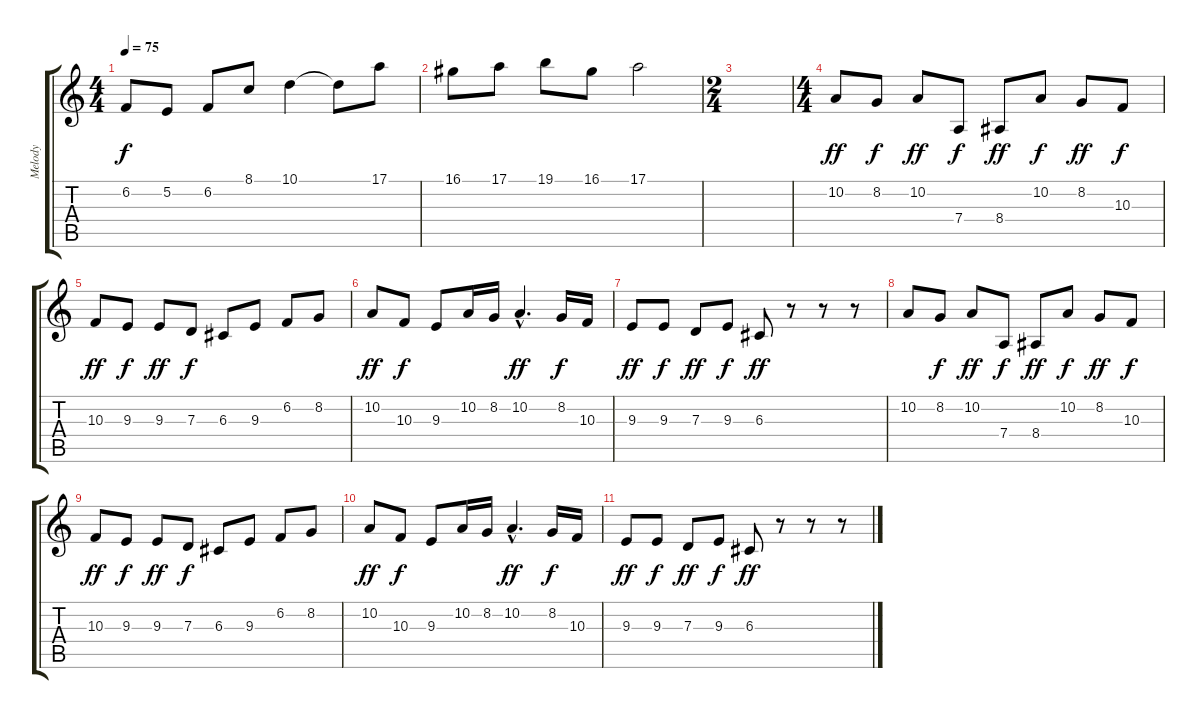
\track ("Melody" "Melody") {instrument acousticgrandpiano}
\staff {score tabs}
\tuning (E4 B3 G3 D3 A2 E2) {hide}
\ts (4 4)
\tempo 75
\clef g2
\ks c
6.2.8{dy f} 5.2.8 6.2.8 8.1.8 10.1.4 10.1{t}.8 17.1.8 |
16.1.8 17.1.8 19.1.8 16.1.8 17.1.2 |
\ts (2 4)
|
\ts (4 4)
10.2.8{dy ff} 8.2.8{dy f} 10.2.8{dy ff} 7.4.8{dy f} 8.4.8{dy ff} 10.2.8{dy f} 8.2.8{dy ff} 10.3.8{dy f} |
10.3.8{dy ff} 9.3.8{dy f} 9.3.8{dy ff} 7.3.8{dy f} 6.3.8 9.3.8 6.2.8 8.2.8 |
10.2.8{dy ff} 10.3.8{dy f} 9.3.8 10.2.16 8.2.16 10.2{hac}.4{d dy ff} 8.2.16{dy f} 10.3.16 |
9.3.8{dy ff} 9.3.8{dy f} 7.3.8{dy ff} 9.3.8{dy f} 6.3.8{dy ff} r.8 r.8 r.8 |
10.2.8 8.2.8{dy f} 10.2.8{dy ff} 7.4.8{dy f} 8.4.8{dy ff} 10.2.8{dy f} 8.2.8{dy ff} 10.3.8{dy f} |
10.3.8{dy ff} 9.3.8{dy f} 9.3.8{dy ff} 7.3.8{dy f} 6.3.8 9.3.8 6.2.8 8.2.8 |
10.2.8{dy ff} 10.3.8{dy f} 9.3.8 10.2.16 8.2.16 10.2{hac}.4{d dy ff} 8.2.16{dy f} 10.3.16 |
9.3.8{dy ff} 9.3.8{dy f} 7.3.8{dy ff} 9.3.8{dy f} 6.3.8{dy ff} r.8 r.8 r.8
